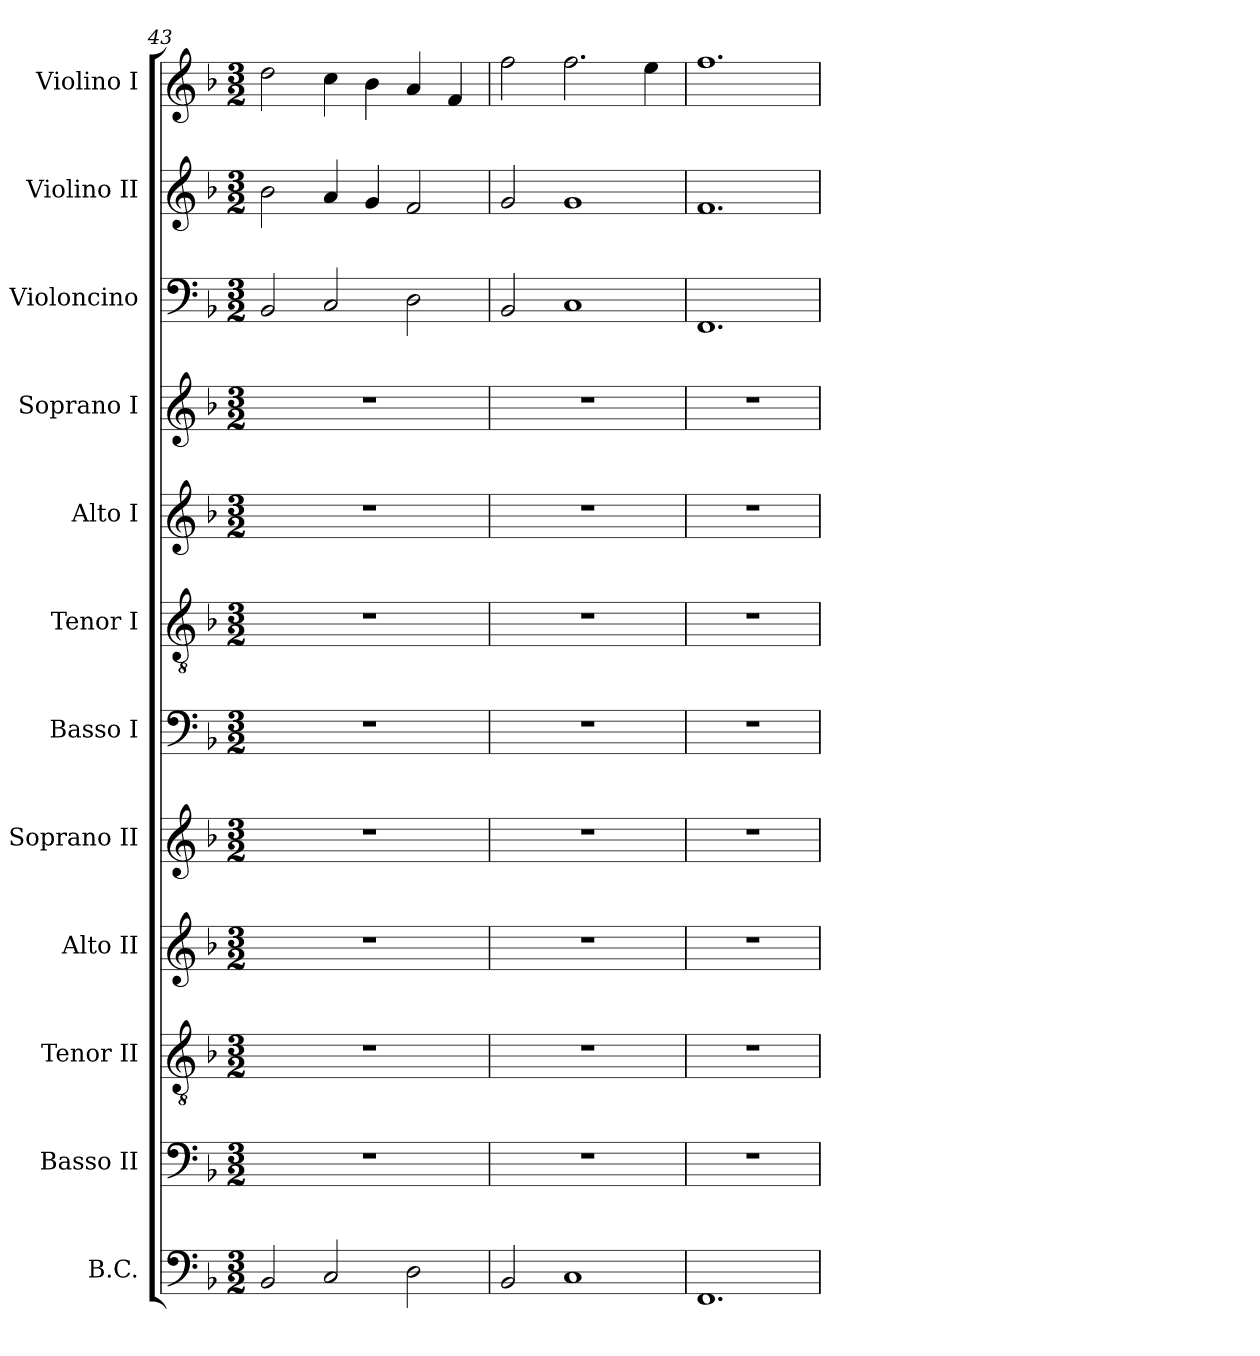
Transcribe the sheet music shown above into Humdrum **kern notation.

**kern	**kern	**kern	**kern	**kern	**kern	**kern	**kern	**kern	**kern	**kern	**kern
*part12	*part11	*part10	*part9	*part8	*part7	*part6	*part5	*part4	*part3	*part2	*part1
*staff12	*staff11	*staff10	*staff9	*staff8	*staff7	*staff6	*staff5	*staff4	*staff3	*staff2	*staff1
*I"B.C.	*I"Basso II	*I"Tenor II	*I"Alto II	*I"Soprano II	*I"Basso I	*I"Tenor I	*I"Alto I	*I"Soprano I	*I"Violoncino	*I"Violino II	*I"Violino I
*I'BC	*I'B 2	*I'T 2	*I'A 2	*I'S 2	*I'B 1	*I'T 1	*I'A 1	*I'S 1	*I'Vc.	*I'Vln. II	*I'Vln. I
*clefF4	*clefF4	*clefGv2	*clefG2	*clefG2	*clefF4	*clefGv2	*clefG2	*clefG2	*clefF4	*clefG2	*clefG2
*k[b-]	*k[b-]	*k[b-]	*k[b-]	*k[b-]	*k[b-]	*k[b-]	*k[b-]	*k[b-]	*k[b-]	*k[b-]	*k[b-]
*F:	*F:	*F:	*F:	*F:	*F:	*F:	*F:	*F:	*F:	*F:	*F:
*M3/2	*M3/2	*M3/2	*M3/2	*M3/2	*M3/2	*M3/2	*M3/2	*M3/2	*M3/2	*M3/2	*M3/2
=43	=43	=43	=43	=43	=43	=43	=43	=43	=43	=43	=43
2BB-/	1.r	1.r	1.r	1.r	1.r	1.r	1.r	1.r	2BB-/	2b-\	2dd\
2C/	.	.	.	.	.	.	.	.	2C/	4a/	4cc\
.	.	.	.	.	.	.	.	.	.	4g/	4b-\
2D\	.	.	.	.	.	.	.	.	2D\	2f/	4a/
.	.	.	.	.	.	.	.	.	.	.	4f/
=44	=44	=44	=44	=44	=44	=44	=44	=44	=44	=44	=44
2BB-/	1.r	1.r	1.r	1.r	1.r	1.r	1.r	1.r	2BB-/	2g/	2ff\
1C	.	.	.	.	.	.	.	.	1C	1g	2.ff\
.	.	.	.	.	.	.	.	.	.	.	4ee\
=45	=45	=45	=45	=45	=45	=45	=45	=45	=45	=45	=45
1.FF	1.r	1.r	1.r	1.r	1.r	1.r	1.r	1.r	1.FF	1.f	1.ff
=	=	=	=	=	=	=	=	=	=	=	=
*-	*-	*-	*-	*-	*-	*-	*-	*-	*-	*-	*-
